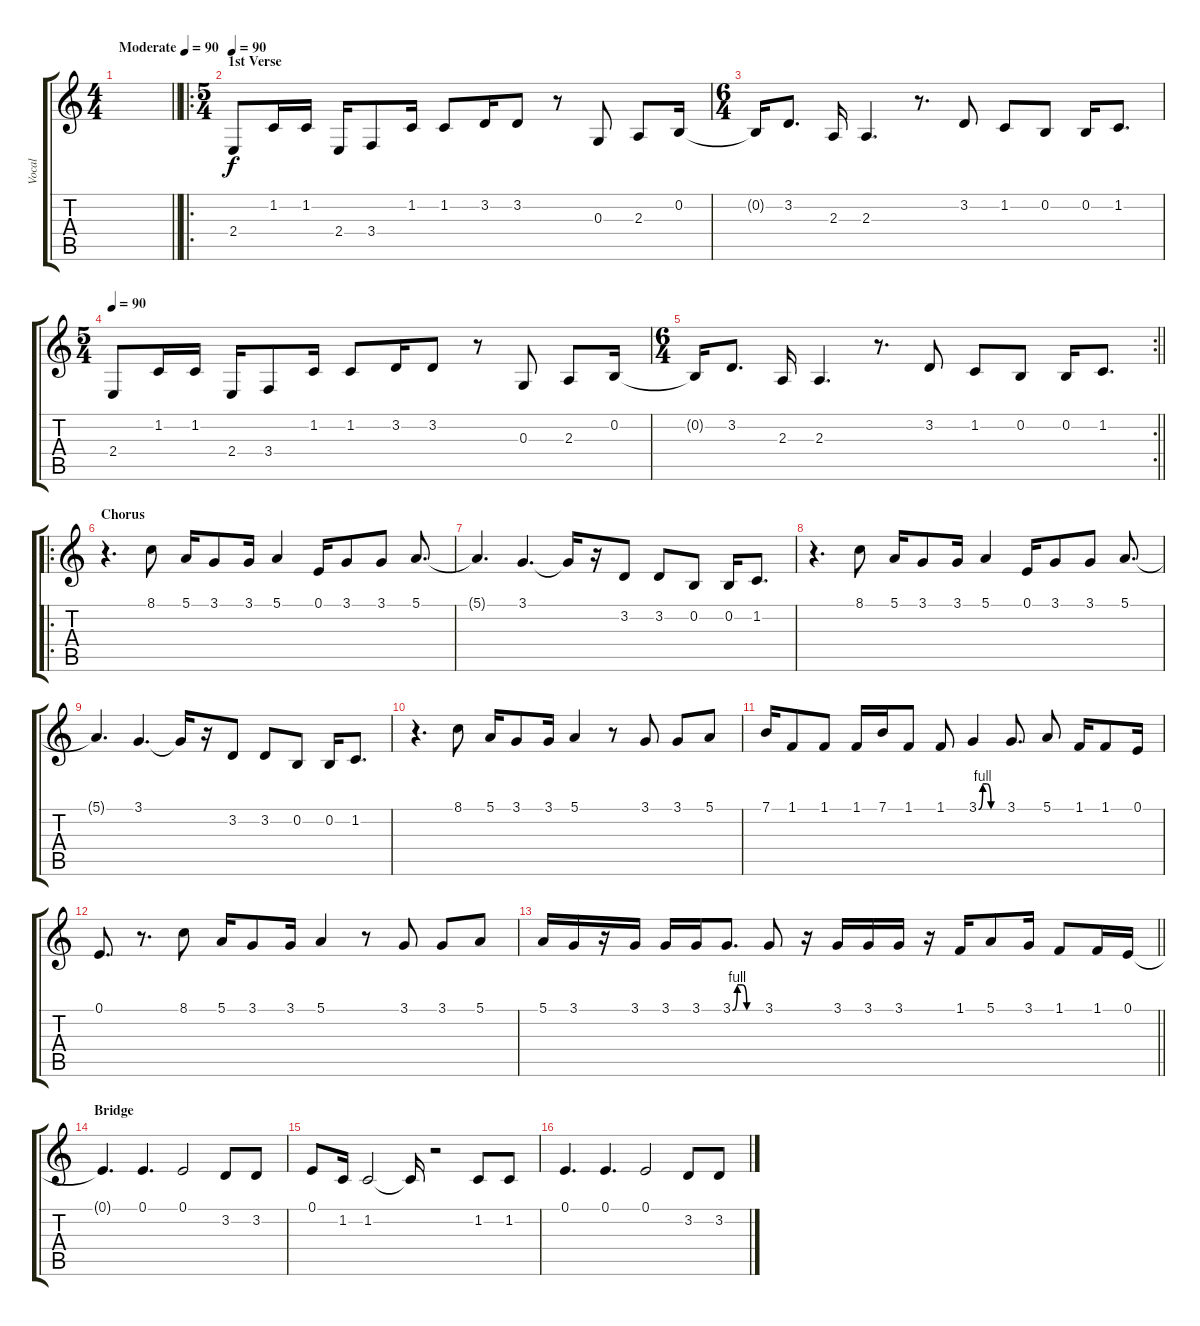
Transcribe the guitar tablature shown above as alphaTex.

\track ("Vocal" "Vocal") {instrument clarinet}
\staff {score tabs}
\tuning (E4 B3 G3 D3 A2 E2) {hide}
\ts (4 4)
\tempo (90 "Moderate")
\tempo 70
\tempo (90 "Moderate")
\clef g2
\barLineRight lightlight
\ks c
|
\ro
\ts (5 4)
\section ("" "1st Verse")
\tempo 90
2.4.8 1.2.16 1.2.16 2.4.16 3.4.8 1.2.16 1.2.8 3.2.16 3.2.8 r.8 0.3.8 2.3.8 0.2.16 |
\ts (6 4)
0.2{t}.16 3.2.8{d} 2.3.16 2.3.4{d} r.8{d} 3.2.8 1.2.8 0.2.8 0.2.16 1.2.8{d} |
\ts (5 4)
\tempo 90
2.4.8 1.2.16 1.2.16 2.4.16 3.4.8 1.2.16 1.2.8 3.2.16 3.2.8 r.8 0.3.8 2.3.8 0.2.16 |
\rc 2
\ts (6 4)
\barLineRight lightlight
0.2{t}.16 3.2.8{d} 2.3.16 2.3.4{d} r.8{d} 3.2.8 1.2.8 0.2.8 0.2.16 1.2.8{d} |
\ro
\section ("" "Chorus")
r.4{d} 8.1.8 5.1.16 3.1.8 3.1.16 5.1.4 0.1.16 3.1.8 3.1.8 5.1.8{d} |
5.1{t}.4{d} 3.1.4{d} 3.1{t}.16 r.16 3.2.8 3.2.8 0.2.8 0.2.16 1.2.8{d} |
r.4{d} 8.1.8 5.1.16 3.1.8 3.1.16 5.1.4 0.1.16 3.1.8 3.1.8 5.1.8{d} |
5.1{t}.4{d} 3.1.4{d} 3.1{t}.16 r.16 3.2.8 3.2.8 0.2.8 0.2.16 1.2.8{d} |
r.4{d} 8.1.8 5.1.16 3.1.8 3.1.16 5.1.4 r.8 3.1.8 3.1.8 5.1.8 |
7.1.16 1.1.8 1.1.8 1.1.16 7.1.16 1.1.8 1.1.8 3.1{be (custom 0 0 10 4 20 4 30 0 60 0)}.4 3.1.8{d} 5.1.8 1.1.16 1.1.8 0.1.16 |
0.1.8{d} r.8{d} 8.1.8 5.1.16 3.1.8 3.1.16 5.1.4 r.8 3.1.8 3.1.8 5.1.8 |
\barLineRight lightlight
5.1.16 3.1.16 r.16 3.1.16 3.1.16 3.1.16 3.1{be (custom 0 0 10 4 20 4 30 0 60 0)}.8{d} 3.1.8 r.16 3.1.16 3.1.16 3.1.16 r.16 1.1.16 5.1.8 3.1.16 1.1.8 1.1.16 0.1.16 |
\section ("" "Bridge")
0.1{t}.4{d} 0.1.4{d} 0.1.2 3.2.8 3.2.8 |
0.1.8 1.2.16 1.2.2 1.2{t}.16 r.2 1.2.8 1.2.8 |
0.1.4{d} 0.1.4{d} 0.1.2 3.2.8 3.2.8
